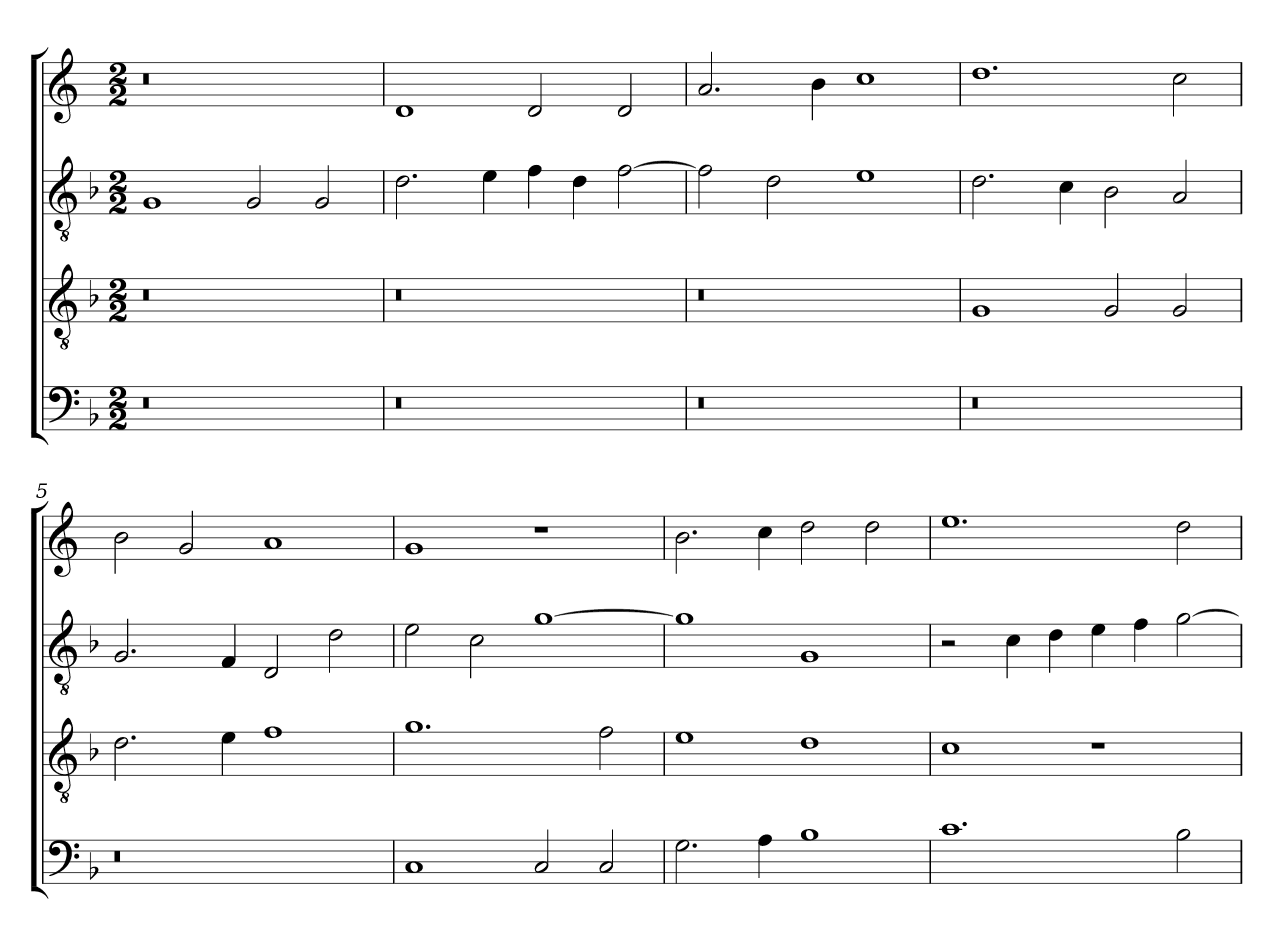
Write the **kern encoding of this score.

**kern	**kern	**kern	**kern
*part4	*part3	*part2	*part1
*staff4	*staff3	*staff2	*staff1
*clefF4	*clefGv2	*clefGv2	*clefG2
*k[b-]	*k[b-]	*k[b-]	*k[]
*M2/2	*M2/2	*M2/2	*M2/2
=1	=1	=1	=1
0r	0r	1G	0r
.	.	2G/	.
.	.	2G/	.
=2	=2	=2	=2
0r	0r	2.d\	1d
.	.	4e\	.
.	.	4f\	2d/
.	.	4d\	.
.	.	[2f\	2d/
=3	=3	=3	=3
0r	0r	2f\]	2.a/
.	.	2d\	.
.	.	.	4b\
.	.	1e	1cc
=4	=4	=4	=4
0r	1G	2.d\	1.dd
.	.	4c\	.
.	2G/	2B-\	.
.	2G/	2A/	2cc\
=5	=5	=5	=5
0r	2.d\	2.G/	2b\
.	.	.	2g/
.	4e\	4F/	.
.	1f	2D/	1a
.	.	2d\	.
=6	=6	=6	=6
1C	1.g	2e\	1g
.	.	2c\	.
2C/	.	[1g	1r
2C/	2f\	.	.
=7	=7	=7	=7
2.G\	1e	1g]	2.b\
4A\	.	.	4cc\
1B-	1d	1G	2dd\
.	.	.	2dd\
=8	=8	=8	=8
1.c	1c	2r	1.ee
.	.	4c\	.
.	.	4d\	.
.	1r	4e\	.
.	.	4f\	.
2B-\	.	[2g\	2dd\
=	=	=	=
*-	*-	*-	*-
